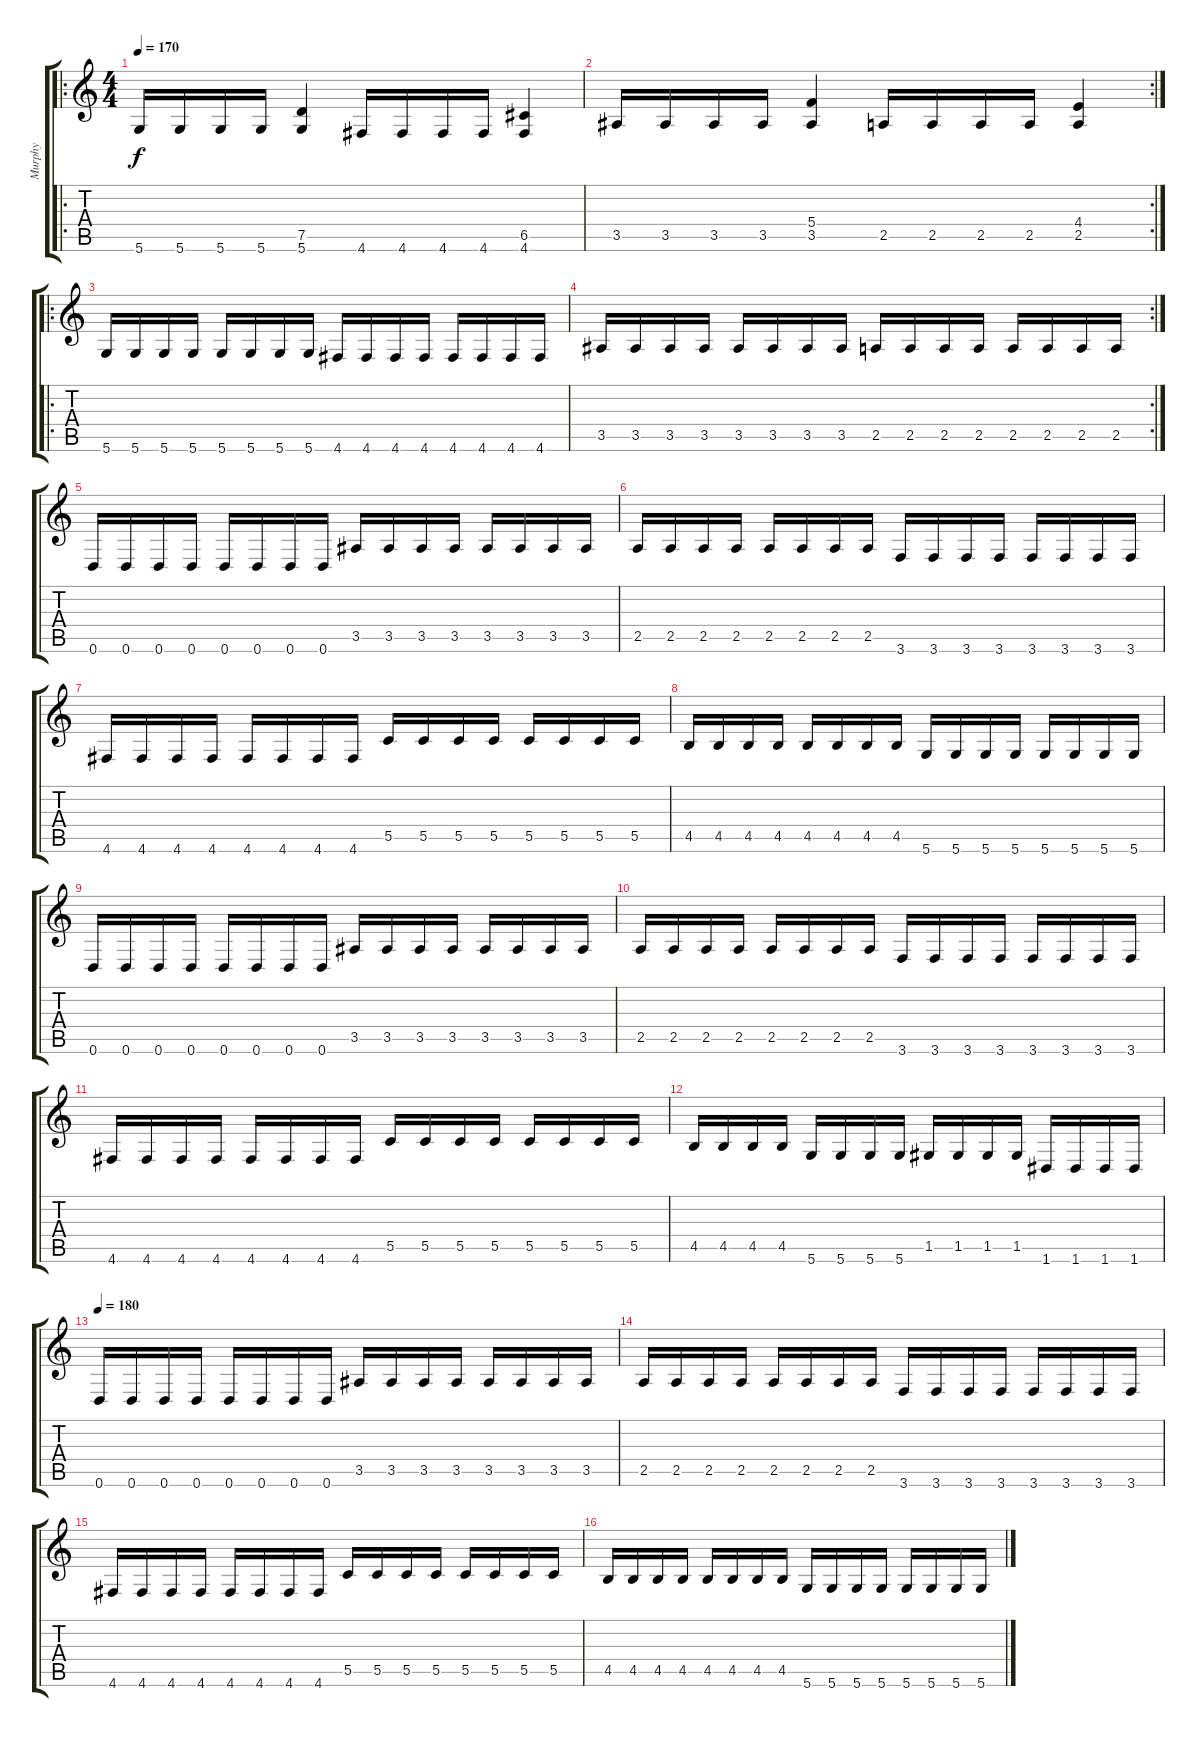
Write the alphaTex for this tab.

\track ("Murphy" "Murphy") {instrument distortionguitar}
\staff {score tabs}
\tuning (D4 A3 F3 C3 G2 D2) {hide}
\ro
\ts (4 4)
\tempo 170
\clef g2
\ks c
5.6.16{dy f instrument distortionguitar} 5.6.16 5.6.16 5.6.16 (7.5 5.6).4 4.6.16 4.6.16 4.6.16 4.6.16 (6.5 4.6).4 |
\rc 2
3.5.16 3.5.16 3.5.16 3.5.16 (5.4 3.5).4 2.5.16 2.5.16 2.5.16 2.5.16 (4.4 2.5).4 |
\ro
5.6.16 5.6.16 5.6.16 5.6.16 5.6.16 5.6.16 5.6.16 5.6.16 4.6.16 4.6.16 4.6.16 4.6.16 4.6.16 4.6.16 4.6.16 4.6.16 |
\rc 2
3.5.16 3.5.16 3.5.16 3.5.16 3.5.16 3.5.16 3.5.16 3.5.16 2.5.16 2.5.16 2.5.16 2.5.16 2.5.16 2.5.16 2.5.16 2.5.16 |
0.6.16 0.6.16 0.6.16 0.6.16 0.6.16 0.6.16 0.6.16 0.6.16 3.5.16 3.5.16 3.5.16 3.5.16 3.5.16 3.5.16 3.5.16 3.5.16 |
2.5.16 2.5.16 2.5.16 2.5.16 2.5.16 2.5.16 2.5.16 2.5.16 3.6.16 3.6.16 3.6.16 3.6.16 3.6.16 3.6.16 3.6.16 3.6.16 |
4.6.16 4.6.16 4.6.16 4.6.16 4.6.16 4.6.16 4.6.16 4.6.16 5.5.16 5.5.16 5.5.16 5.5.16 5.5.16 5.5.16 5.5.16 5.5.16 |
4.5.16 4.5.16 4.5.16 4.5.16 4.5.16 4.5.16 4.5.16 4.5.16 5.6.16 5.6.16 5.6.16 5.6.16 5.6.16 5.6.16 5.6.16 5.6.16 |
0.6.16 0.6.16 0.6.16 0.6.16 0.6.16 0.6.16 0.6.16 0.6.16 3.5.16 3.5.16 3.5.16 3.5.16 3.5.16 3.5.16 3.5.16 3.5.16 |
2.5.16 2.5.16 2.5.16 2.5.16 2.5.16 2.5.16 2.5.16 2.5.16 3.6.16 3.6.16 3.6.16 3.6.16 3.6.16 3.6.16 3.6.16 3.6.16 |
4.6.16 4.6.16 4.6.16 4.6.16 4.6.16 4.6.16 4.6.16 4.6.16 5.5.16 5.5.16 5.5.16 5.5.16 5.5.16 5.5.16 5.5.16 5.5.16 |
4.5.16 4.5.16 4.5.16 4.5.16 5.6.16 5.6.16 5.6.16 5.6.16 1.5.16 1.5.16 1.5.16 1.5.16 1.6.16 1.6.16 1.6.16 1.6.16 |
\tempo 180
0.6.16 0.6.16 0.6.16 0.6.16 0.6.16 0.6.16 0.6.16 0.6.16 3.5.16 3.5.16 3.5.16 3.5.16 3.5.16 3.5.16 3.5.16 3.5.16 |
2.5.16 2.5.16 2.5.16 2.5.16 2.5.16 2.5.16 2.5.16 2.5.16 3.6.16 3.6.16 3.6.16 3.6.16 3.6.16 3.6.16 3.6.16 3.6.16 |
4.6.16 4.6.16 4.6.16 4.6.16 4.6.16 4.6.16 4.6.16 4.6.16 5.5.16 5.5.16 5.5.16 5.5.16 5.5.16 5.5.16 5.5.16 5.5.16 |
4.5.16 4.5.16 4.5.16 4.5.16 4.5.16 4.5.16 4.5.16 4.5.16 5.6.16 5.6.16 5.6.16 5.6.16 5.6.16 5.6.16 5.6.16 5.6.16
